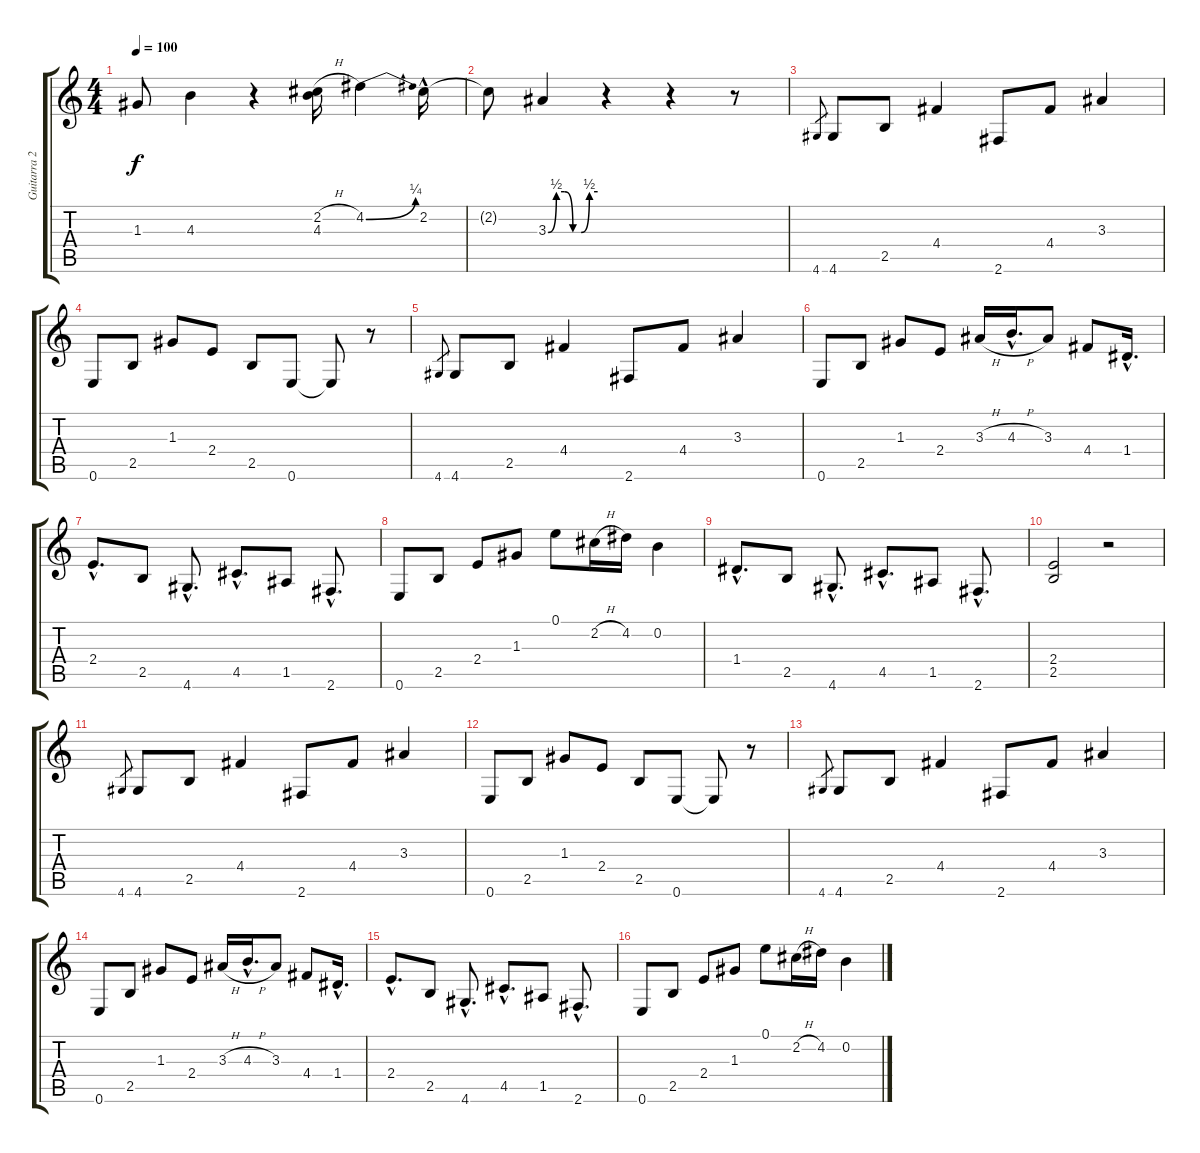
\track ("Guitarra 2" "Guitarra 2") {instrument distortionguitar}
\staff {score tabs}
\tuning (E4 B3 G3 D3 A2 E2) {hide}
\ts (4 4)
\tempo 100
\clef g2
\ks c
1.3{t}.8{dy f} 4.3.4 r.4 (2.2{h} 4.3).16 4.2{be (bend 0 0 60 1)}.4 2.2{hac}.16 |
2.2{t}.8 3.3{be (custom 0 0 10 2 20 2 30 0 40 0 50 2 60 2)}.4 r.4 r.4 r.8 |
4.6.8{gr} 4.6.8 2.5.8 4.4.4 2.6.8 4.4.8 3.3.4 |
0.6.8 2.5.8 1.3.8 2.4.8 2.5.8 0.6.8 0.6{t}.8 r.8 |
4.6.8{gr} 4.6.8 2.5.8 4.4.4 2.6.8 4.4.8 3.3.4 |
0.6.8 2.5.8 1.3.8 2.4.8 3.3{h}.16 4.3{h hac}.16{d} 3.3.8 4.4.8 1.4{hac}.16{d} |
2.4{hac}.8{d} 2.5.8 4.6{hac}.8{d} 4.5{hac}.8{d} 1.5.8 2.6{hac}.8{d} |
0.6.8 2.5.8 2.4.8 1.3.8 0.1.8 2.2{h}.16 4.2.16 0.2.4 |
1.4{hac}.8{d} 2.5.8 4.6{hac}.8{d} 4.5{hac}.8{d} 1.5.8 2.6{hac}.8{d} |
(2.4 2.5).2 r.2 |
4.6.8{gr} 4.6.8 2.5.8 4.4.4 2.6.8 4.4.8 3.3.4 |
0.6.8 2.5.8 1.3.8 2.4.8 2.5.8 0.6.8 0.6{t}.8 r.8 |
4.6.8{gr} 4.6.8 2.5.8 4.4.4 2.6.8 4.4.8 3.3.4 |
0.6.8 2.5.8 1.3.8 2.4.8 3.3{h}.16 4.3{h hac}.16{d} 3.3.8 4.4.8 1.4{hac}.16{d} |
2.4{hac}.8{d} 2.5.8 4.6{hac}.8{d} 4.5{hac}.8{d} 1.5.8 2.6{hac}.8{d} |
0.6.8 2.5.8 2.4.8 1.3.8 0.1.8 2.2{h}.16 4.2.16 0.2.4
